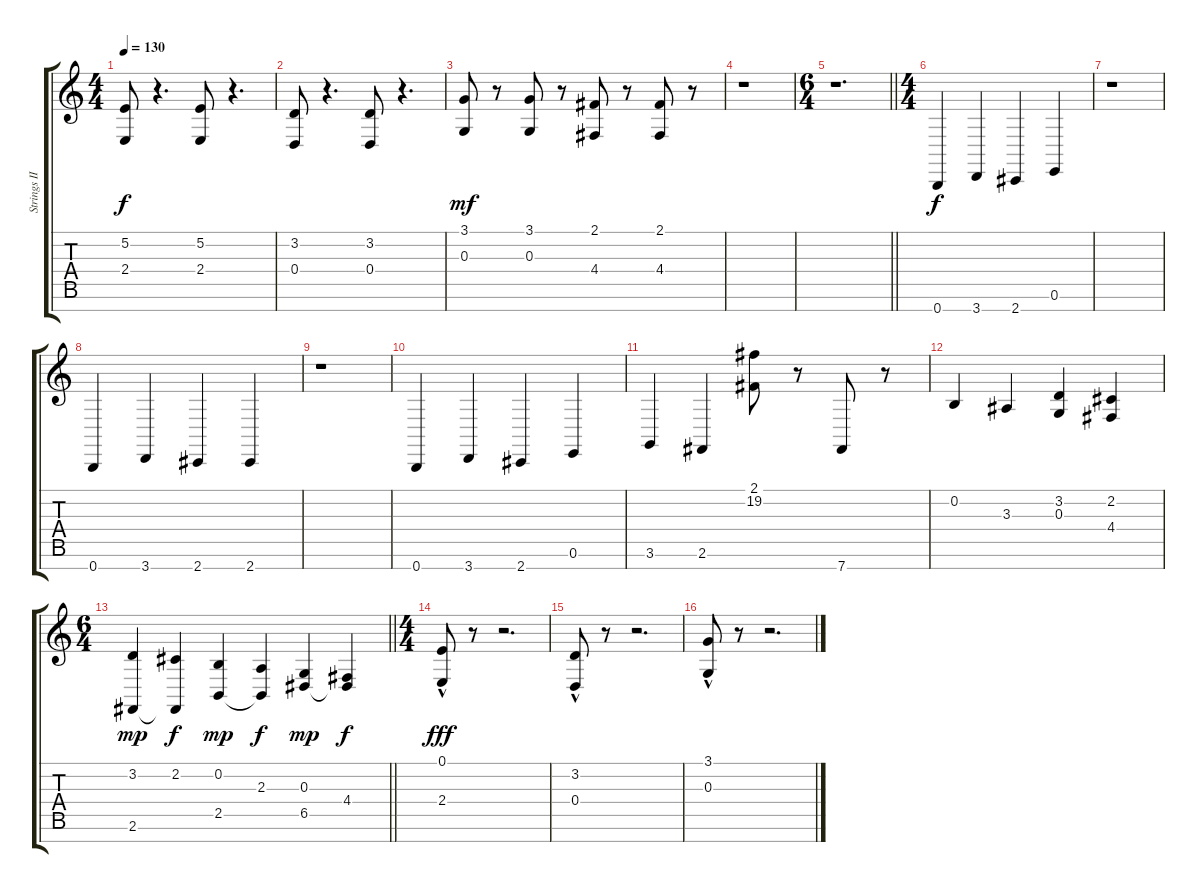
\track ("Strings II" "Strings II") {instrument stringensemble1}
\staff {score tabs}
\tuning (E4 B3 G3 D3 A2 E2 B1) {hide}
\ts (4 4)
\tempo 130
\clef g2
\ks c
(5.2 2.4).8{dy f} r.4{d} (5.2 2.4).8 r.4{d} |
(3.2 0.4).8 r.4{d} (3.2 0.4).8 r.4{d} |
(3.1 0.3).8{dy mf} r.8 (3.1 0.3).8 r.8 (2.1 4.4).8 r.8 (2.1 4.4).8 r.8 |
r.1 |
\ts (6 4)
\barLineRight lightlight
r.1{d} |
\ts (4 4)
\section ("" "")
0.7.4{dy f instrument stringensemble1} 3.7.4 2.7.4 0.6.4 |
r.1 |
0.7.4 3.7.4 2.7.4 2.7.4 |
r.1 |
0.7.4 3.7.4 2.7.4 0.6.4 |
3.6.4 2.6.4 (2.1 19.2).8{instrument orchestrahit} r.8 7.7.8 r.8 |
0.2.4{instrument stringensemble1} 3.3.4 (3.2 0.3).4 (2.2 4.4).4 |
\ts (6 4)
\barLineRight lightlight
(3.2 2.6).4{dy mp} (2.2 2.6{t}).4{dy f} (0.2 2.5).4{dy mp} (2.3 2.5{t}).4{dy f} (0.3 6.5).4{dy mp} (4.4 6.5{t}).4{dy f} |
\ts (4 4)
\section ("" "")
(0.1{hac} 2.4{hac}).8{dy fff volume 16 instrument orchestrahit} r.8 r.2{d} |
(3.2{hac} 0.4{hac}).8 r.8 r.2{d} |
(3.1{hac} 0.3{hac}).8 r.8 r.2{d}
